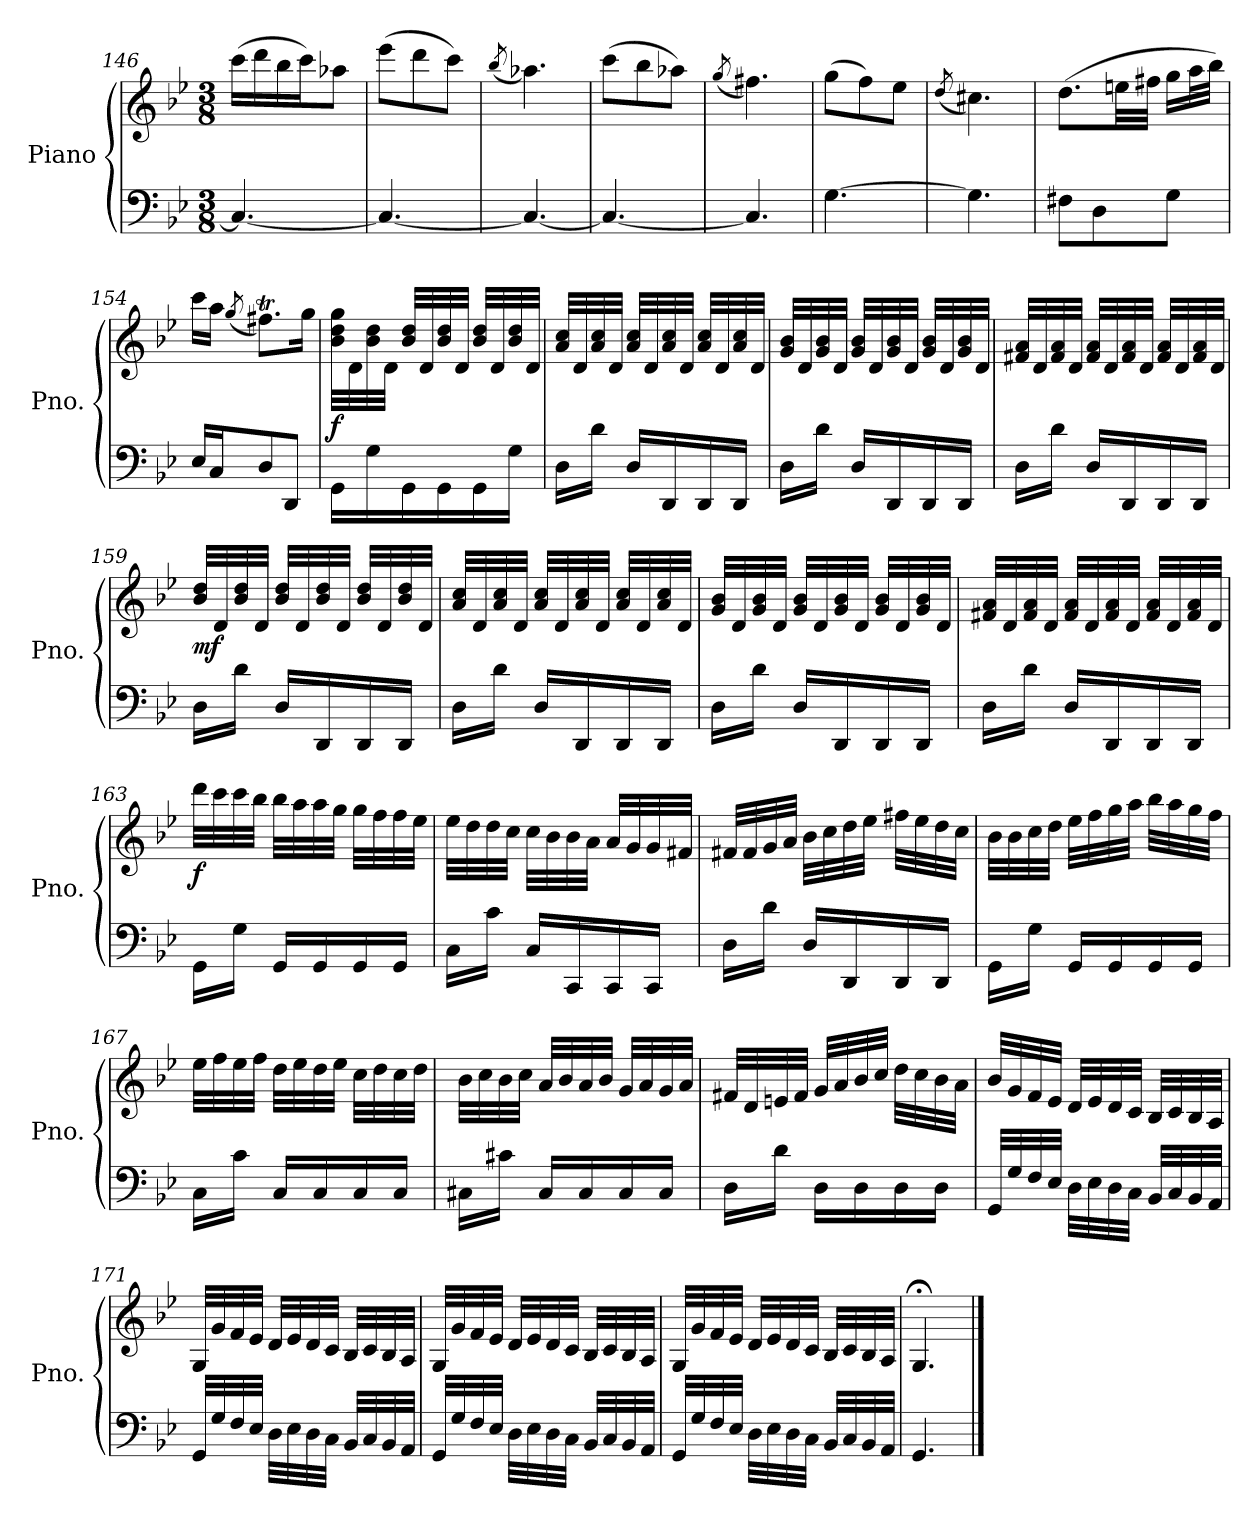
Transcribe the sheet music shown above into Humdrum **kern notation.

**kern	**kern	**dynam
*part1	*part1	*part1
*staff2	*staff1	*staff1/2
*I"Piano	*	*
*I'Pno.	*	*
*clefF4	*clefG2	*
*k[b-e-]	*k[b-e-]	*
*M3/8	*M3/8	*
=146	=146	=146
4.C/_	(>16ccc\LL	.
.	16ddd\	.
.	16bb-\	.
.	16ccc\J)	.
.	8aa-X\J	.
=147	=147	=147
4.C/_	(>8eee-\L	.
.	8ddd\	.
.	8ccc\J)	.
=148	=148	=148
.	(<8qbb-/	.
4.C/_	4.aa-X\)	.
=149	=149	=149
4.C/_	(>8ccc\L	.
.	8bb-\	.
.	8aa-X\J)	.
=150	=150	=150
.	(<8qgg/	.
4.C/]	4.ff#X\)	.
!!LO:LB:g=z
=151	=151	=151
[4.G\	(>8gg\L	.
.	8ff\)	.
.	8ee-\J	.
=152	=152	=152
.	(<8qdd/	.
4.G\]	4.cc#X\)	.
=153	=153	=153
8F#X\L	(>8.dd\L	.
8D\	.	.
.	32een\LL	.
.	32ff#X\JJJ	.
8G\J	16gg\LL	.
.	32aa\L	.
.	32bb-\JJJ)	.
=154	=154	=154
16E-/LL	16ccc\LL	.
16C/J	16aa\JJ	.
.	(<8qgg/	.
8D/	8.ff#Xt\L)	.
8DD/J	.	.
.	16gg\Jk	.
!!LO:LB:g=z
=155	=155	=155
*	*MM70	*
!	!	!LO:DY:b
16GG\LL	32b-\ 32dd\ 32gg\LLL	f
.	32d\	.
16G\	32b-\ 32dd\	.
.	32d\JJJ	.
16GG\	32b-/ 32dd/LLL	.
.	32d/	.
16GG\	32b-/ 32dd/	.
.	32d/JJJ	.
16GG\	32b-/ 32dd/LLL	.
.	32d/	.
16G\JJ	32b-/ 32dd/	.
.	32d/JJJ	.
=156	=156	=156
16D\LL	32a/ 32cc/LLL	.
.	32d/	.
16d\JJ	32a/ 32cc/	.
.	32d/JJJ	.
16D/LL	32a/ 32cc/LLL	.
.	32d/	.
16DD/	32a/ 32cc/	.
.	32d/JJJ	.
16DD/	32a/ 32cc/LLL	.
.	32d/	.
16DD/JJ	32a/ 32cc/	.
.	32d/JJJ	.
=157	=157	=157
16D\LL	32g/ 32b-/LLL	.
.	32d/	.
16d\JJ	32g/ 32b-/	.
.	32d/JJJ	.
16D/LL	32g/ 32b-/LLL	.
.	32d/	.
16DD/	32g/ 32b-/	.
.	32d/JJJ	.
16DD/	32g/ 32b-/LLL	.
.	32d/	.
16DD/JJ	32g/ 32b-/	.
.	32d/JJJ	.
=158	=158	=158
16D\LL	32f#X/ 32a/LLL	.
.	32d/	.
16d\JJ	32f#/ 32a/	.
.	32d/JJJ	.
16D/LL	32f#/ 32a/LLL	.
.	32d/	.
16DD/	32f#/ 32a/	.
.	32d/JJJ	.
16DD/	32f#/ 32a/LLL	.
.	32d/	.
16DD/JJ	32f#/ 32a/	.
.	32d/JJJ	.
!!LO:LB:g=z
=159	=159	=159
!	!	!LO:DY:b
16D\LL	32b-/ 32dd/LLL	mf
.	32d/	.
16d\JJ	32b-/ 32dd/	.
.	32d/JJJ	.
16D/LL	32b-/ 32dd/LLL	.
.	32d/	.
16DD/	32b-/ 32dd/	.
.	32d/JJJ	.
16DD/	32b-/ 32dd/LLL	.
.	32d/	.
16DD/JJ	32b-/ 32dd/	.
.	32d/JJJ	.
=160	=160	=160
16D\LL	32a/ 32cc/LLL	.
.	32d/	.
16d\JJ	32a/ 32cc/	.
.	32d/JJJ	.
16D/LL	32a/ 32cc/LLL	.
.	32d/	.
16DD/	32a/ 32cc/	.
.	32d/JJJ	.
16DD/	32a/ 32cc/LLL	.
.	32d/	.
16DD/JJ	32a/ 32cc/	.
.	32d/JJJ	.
=161	=161	=161
16D\LL	32g/ 32b-/LLL	.
.	32d/	.
16d\JJ	32g/ 32b-/	.
.	32d/JJJ	.
16D/LL	32g/ 32b-/LLL	.
.	32d/	.
16DD/	32g/ 32b-/	.
.	32d/JJJ	.
16DD/	32g/ 32b-/LLL	.
.	32d/	.
16DD/JJ	32g/ 32b-/	.
.	32d/JJJ	.
=162	=162	=162
16D\LL	32f#X/ 32a/LLL	.
.	32d/	.
16d\JJ	32f#/ 32a/	.
.	32d/JJJ	.
16D/LL	32f#/ 32a/LLL	.
.	32d/	.
16DD/	32f#/ 32a/	.
.	32d/JJJ	.
16DD/	32f#/ 32a/LLL	.
.	32d/	.
16DD/JJ	32f#/ 32a/	.
.	32d/JJJ	.
!!LO:LB:g=z
=163	=163	=163
!	!	!LO:DY:b
16GG\LL	32ddd\LLL	f
.	32ccc\	.
16G\JJ	32ccc\	.
.	32bb-\JJJ	.
16GG/LL	32bb-\LLL	.
.	32aa\	.
16GG/	32aa\	.
.	32gg\JJJ	.
16GG/	32gg\LLL	.
.	32ff\	.
16GG/JJ	32ff\	.
.	32ee-\JJJ	.
=164	=164	=164
16C\LL	32ee-\LLL	.
.	32dd\	.
16c\JJ	32dd\	.
.	32cc\JJJ	.
16C/LL	32cc\LLL	.
.	32b-\	.
16CC/	32b-\	.
.	32a\JJJ	.
16CC/	32a/LLL	.
.	32g/	.
16CC/JJ	32g/	.
.	32f#X/JJJ	.
=165	=165	=165
16D\LL	32f#X/LLL	.
.	32f#/	.
16d\JJ	32g/	.
.	32a/JJJ	.
16D/LL	32b-\LLL	.
.	32cc\	.
16DD/	32dd\	.
.	32ee-\JJJ	.
16DD/	32ff#X\LLL	.
.	32ee-\	.
16DD/JJ	32dd\	.
.	32cc\JJJ	.
=166	=166	=166
16GG\LL	32b-\LLL	.
.	32b-\	.
16G\JJ	32cc\	.
.	32dd\JJJ	.
16GG/LL	32ee-\LLL	.
.	32ff\	.
16GG/	32gg\	.
.	32aa\JJJ	.
16GG/	32bb-\LLL	.
.	32aa\	.
16GG/JJ	32gg\	.
.	32ff\JJJ	.
!!LO:PB:g=z
=167	=167	=167
16C\LL	32ee-\LLL	.
.	32ff\	.
16c\JJ	32ee-\	.
.	32ff\JJJ	.
16C/LL	32dd\LLL	.
.	32ee-\	.
16C/	32dd\	.
.	32ee-\JJJ	.
16C/	32cc\LLL	.
.	32dd\	.
16C/JJ	32cc\	.
.	32dd\JJJ	.
=168	=168	=168
16C#X\LL	32b-\LLL	.
.	32cc\	.
16c#X\JJ	32b-\	.
.	32cc\JJJ	.
16C#/LL	32a/LLL	.
.	32b-/	.
16C#/	32a/	.
.	32b-/JJJ	.
16C#/	32g/LLL	.
.	32a/	.
16C#/JJ	32g/	.
.	32a/JJJ	.
=169	=169	=169
16D\LL	32f#X/LLL	.
.	32d/	.
16d\JJ	32en/	.
.	32f#/JJJ	.
16D\LL	32g/LLL	.
.	32a/	.
16D\	32b-/	.
.	32cc/JJJ	.
16D\	32dd\LLL	.
.	32cc\	.
16D\JJ	32b-\	.
.	32a\JJJ	.
!!LO:LB:g=z
=170	=170	=170
32GG/LLL	32b-/LLL	.
32G/	32g/	.
32F/	32f/	.
32E-/JJJ	32e-/JJJ	.
32D\LLL	32d/LLL	.
32E-\	32e-/	.
32D\	32d/	.
32C\JJJ	32c/JJJ	.
32BB-/LLL	32B-/LLL	.
32C/	32c/	.
32BB-/	32B-/	.
32AA/JJJ	32A/JJJ	.
=171	=171	=171
32GG/LLL	32G/LLL	.
32G/	32g/	.
32F/	32f/	.
32E-/JJJ	32e-/JJJ	.
32D\LLL	32d/LLL	.
32E-\	32e-/	.
32D\	32d/	.
32C\JJJ	32c/JJJ	.
32BB-/LLL	32B-/LLL	.
32C/	32c/	.
32BB-/	32B-/	.
32AA/JJJ	32A/JJJ	.
=172	=172	=172
32GG/LLL	32G/LLL	.
32G/	32g/	.
32F/	32f/	.
32E-/JJJ	32e-/JJJ	.
32D\LLL	32d/LLL	.
32E-\	32e-/	.
32D\	32d/	.
32C\JJJ	32c/JJJ	.
32BB-/LLL	32B-/LLL	.
32C/	32c/	.
32BB-/	32B-/	.
32AA/JJJ	32A/JJJ	.
!!LO:LB:g=z
=173	=173	=173
32GG/LLL	32G/LLL	.
32G/	32g/	.
32F/	32f/	.
32E-/JJJ	32e-/JJJ	.
32D\LLL	32d/LLL	.
32E-\	32e-/	.
32D\	32d/	.
32C\JJJ	32c/JJJ	.
32BB-/LLL	32B-/LLL	.
32C/	32c/	.
32BB-/	32B-/	.
32AA/JJJ	32A/JJJ	.
=174	=174	=174
*	*MM35	*
4.GG/	4.G;</	.
==	==	==
*-	*-	*-
